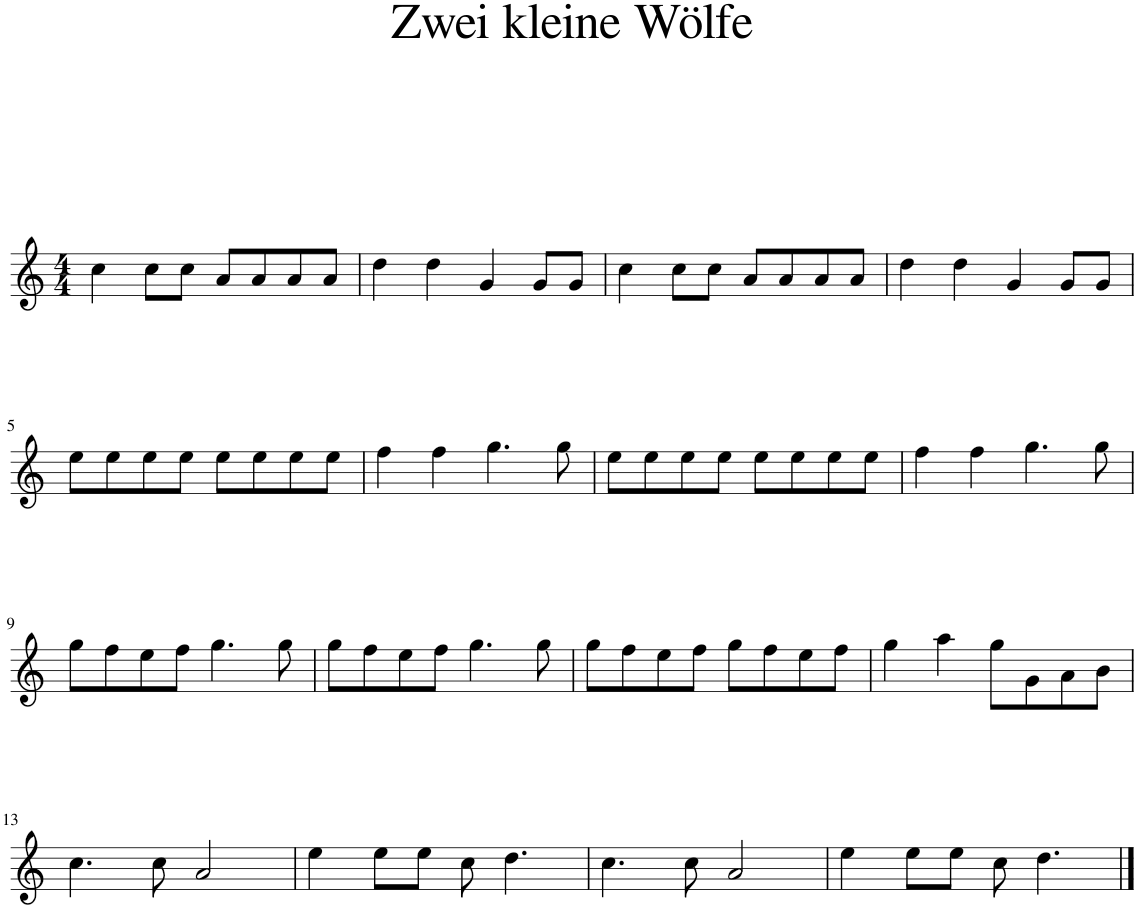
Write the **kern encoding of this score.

**kern
*part1
*staff1
*I"Piano
*I'Pno.
*clefG2
*k[]
*M4/4
=1
4cc\
8cc\L
8cc\J
8a/L
8a/
8a/
8a/J
=2
4dd\
4dd\
4g/
8g/L
8g/J
=3
4cc\
8cc\L
8cc\J
8a/L
8a/
8a/
8a/J
=4
4dd\
4dd\
4g/
8g/L
8g/J
!!LO:LB:g=z
=5
8ee\L
8ee\
8ee\
8ee\J
8ee\L
8ee\
8ee\
8ee\J
=6
4ff\
4ff\
4.gg\
8gg\
=7
8ee\L
8ee\
8ee\
8ee\J
8ee\L
8ee\
8ee\
8ee\J
=8
4ff\
4ff\
4.gg\
8gg\
!!LO:LB:g=z
=9
8gg\L
8ff\
8ee\
8ff\J
4.gg\
8gg\
=10
8gg\L
8ff\
8ee\
8ff\J
4.gg\
8gg\
=11
8gg\L
8ff\
8ee\
8ff\J
8gg\L
8ff\
8ee\
8ff\J
=12
4gg\
4aa\
8gg\L
8g\
8a\
8b\J
!!LO:LB:g=z
=13
4.cc\
8cc\
2a/
=14
4ee\
8ee\L
8ee\J
8cc\
4.dd\
=15
4.cc\
8cc\
2a/
=16
4ee\
8ee\L
8ee\J
8cc\
4.dd\
==
*-
